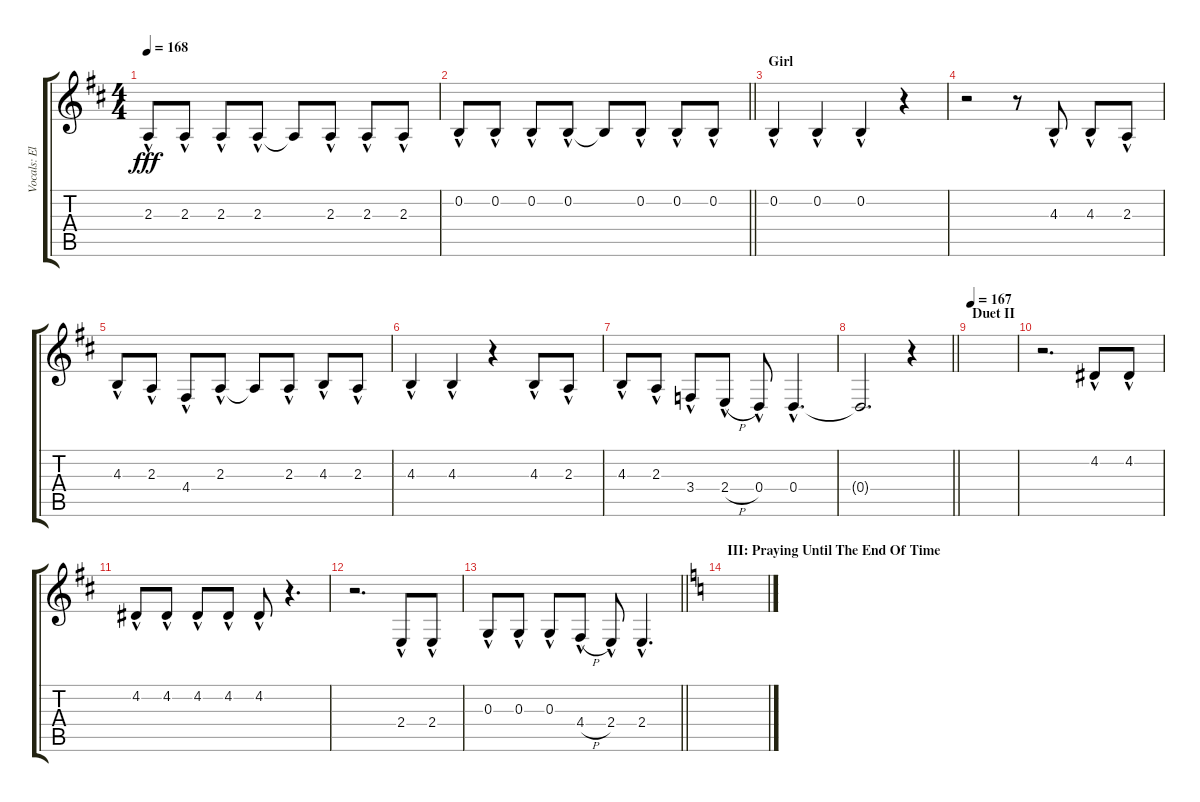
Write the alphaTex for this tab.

\track ("Vocals: Ellen" "Vocals: El") {instrument lead8bassandlead}
\staff {score tabs}
\tuning (E4 B3 G3 D3 A2 E2) {hide}
\ts (4 4)
\tempo 168
\clef g2
\ks d
2.3{hac}.8{dy fff} 2.3{hac}.8 2.3{hac}.8 2.3{hac}.8 2.3{t}.8 2.3{hac}.8 2.3{hac}.8 2.3{hac}.8 |
\barLineRight lightlight
0.2{hac}.8 0.2{hac}.8 0.2{hac}.8 0.2{hac}.8 0.2{t}.8 0.2{hac}.8 0.2{hac}.8 0.2{hac}.8 |
\section ("" "Girl")
0.2{hac}.4 0.2{hac}.4 0.2{hac}.4 r.4 |
r.2 r.8 4.3{hac}.8 4.3{hac}.8 2.3{hac}.8 |
4.3{hac}.8 2.3{hac}.8 4.4{hac}.8 2.3{hac}.8 2.3{t}.8 2.3{hac}.8 4.3{hac}.8 2.3{hac}.8 |
4.3{hac}.4 4.3{hac}.4 r.4 4.3{hac}.8 2.3{hac}.8 |
4.3{hac}.8 2.3{hac}.8 3.4{hac}.8 2.4{h hac}.8 0.4{hac}.8 0.4{hac}.4{d} |
\barLineRight lightlight
0.4{t}.2{d} r.4 |
\section ("" "Duet II")
\tempo 167
|
r.2{d} 4.2{hac}.8 4.2{hac}.8 |
4.2{hac}.8 4.2{hac}.8 4.2{hac}.8 4.2{hac}.8 4.2{hac}.8 r.4{d} |
r.2{d} 2.4{hac}.8 2.4{hac}.8 |
\barLineRight lightlight
0.3{hac}.8 0.3{hac}.8 0.3{hac}.8 4.4{h hac}.8 2.4{hac}.8 2.4{hac}.4{d} |
\section ("" "III: Praying Until The End Of Time")
\ks c
